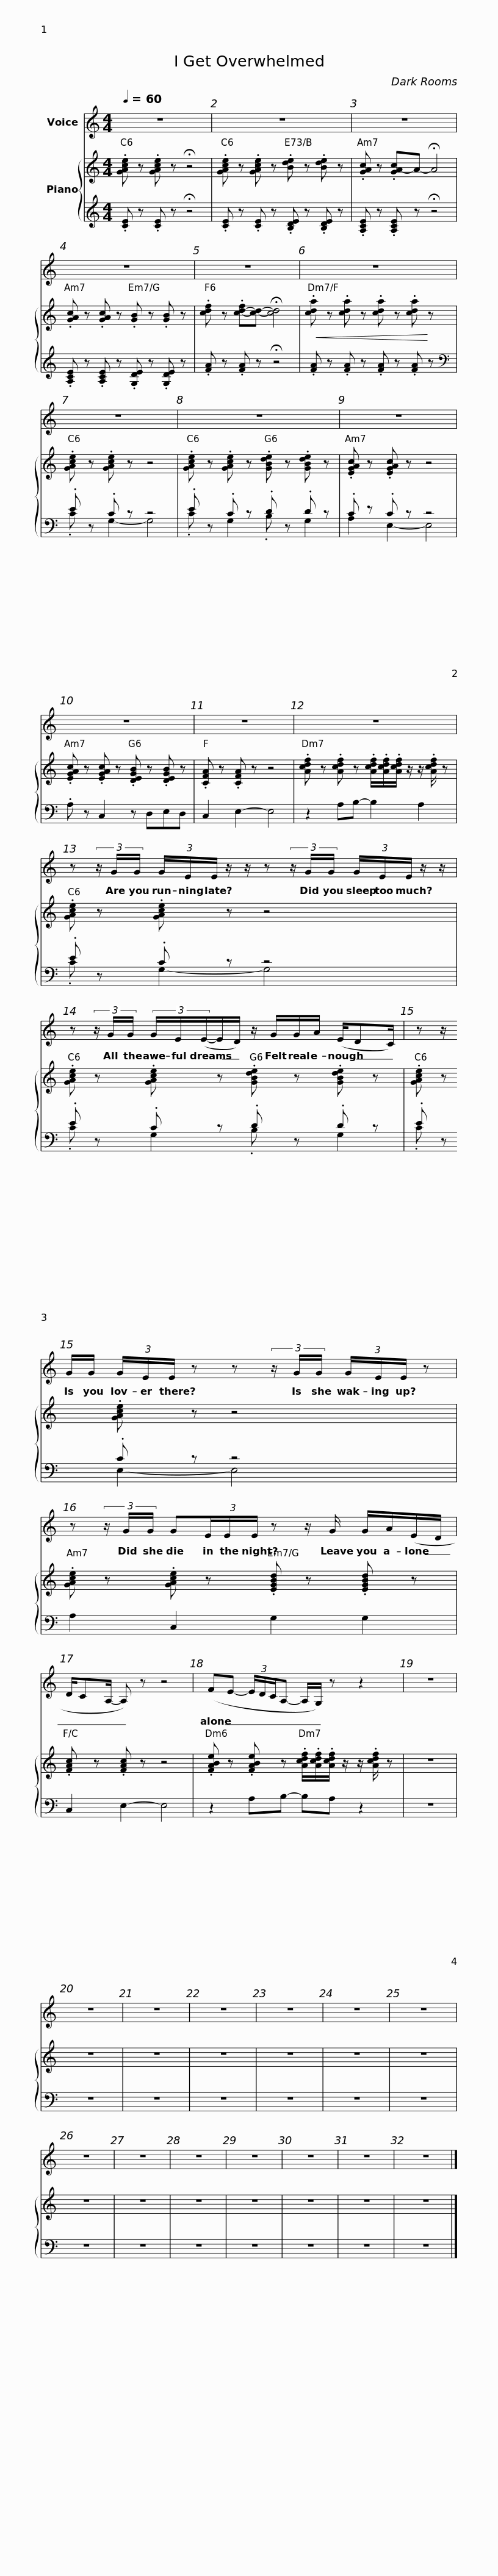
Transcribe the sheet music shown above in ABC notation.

X:1
%%score 1 { 2 | ( 3 4 ) }
L:1/8
Q:1/4=60
M:4/4
I:linebreak $
K:C
V:1 treble
V:2 treble
V:3 treble
V:4 treble
V:1
 z8 | z8 | z8 | z8 | z8 |$ %5
 z8 | z8 | z8 | z8 |$ z8 | %10
 z8 | z8 |$ z (3z/ G/G/ (3G/E/E/ z/ z/ z (3z/ G/G/ (3G/E/E/ z/ z/ |$ z (3z/ G/G/ (3G/E/(E/-E/D/) z/ G/G/A/ (E/DC/) | z (3z/ G/G/ (3G/E/E/ z z (3z/ G/G/ (3G/E/E/ z |$ %15
 z (3z/ G/G/ G(3E/E/E/ z z/ G/ G/A/(E/D/ | D/CA,/- A,) z z4 | (FE- (3E/D/C/A,- A,/G,/) z z2 |$ z8 | z8 | %20
 z8 | z8 | z8 | z8 | z8 | %25
 z8 | z8 | z8 | z8 | z8 | %30
 z8 | z8 |] %32
V:2
 .[GAce] z .[GAce] z !fermata!z4 | .[GAce] z .[GAce] z .[Bde] z .[Bde] z | .[GAc] z .[GA-c]A- !fermata!A4 | .[GAc] z .[GAc] z .[GB] z .[GB] z | .[cdf] z .[c-d-f][cd]- !fermata![cd]4 |$ %5
!<(! .[cda] z .[cda] z .[cda] z .[cda]!<)! z | .[GAce] z .[GAce] z z4 | .[GAce] z .[GAce] z .[GBde] z .[GBde] z | .[EGAc] z .[EGAc] z z4 |$ .[EGAc] z .[EGAc] z .[DEGB] z .[DEGB] z | %10
 .[CFA] z .[CFA] z z4 | .[Acdf] z .[Acdf] z .[Acdf]/.[Acdf]/.[Acdf]/ z/ z/ .[Acdf]/ z |$ .[GAce] z .[GAce] z z4 |$ .[GAce] z .[GAce] z .[GBde] z .[GBde] z | .[GAce] z .[GAce] z z4 |$ %15
 .[GAce] z .[GAce] z .[EGBd] z .[EGBd] z | .[FAc] z .[FAc] z z4 | .[FABe] z .[FABe] z .[Acdf]/.[Acdf]/.[Acdf]/ z/ z/ .[Acdf]/ z |$ z8 | z8 | %20
 z8 | z8 | z8 | z8 | z8 | %25
 z8 | z8 | z8 | z8 | z8 | %30
 z8 | z8 |] %32
V:3
 .[CE] z .[CE] z !fermata!z4 | .[CE] z .[CE] z .[B,DE] z .[B,DE] z | .[A,CE] z .[A,CE] z !fermata!z4 | .[A,CE] z .[A,CE] z .[G,DE] z .[G,DE] z | .[FA] z .[FA] z !fermata!z4 |$ %5
 .[FA] z .[FA] z .[FA] z .[FA] z |[K:bass] .E z .C z z4 | .E z .C z .D z .D z | .C z .C z z4 |$ .A, z C,2 z D,E,D, | %10
 C,2 E,2- E,4 | z2 A,B,- B,2 A,2 |$ .E z .C z z4 |$ .E z .C z .D z .D z | .E z .C z z4 |$ %15
 A,2 C,2 G,2 G,2 | C,2 E,2- E,4 | z2 A,B,- B,A, z2 |$ z8 | z8 | %20
 z8 | z8 | z8 | z8 | z8 | %25
 z8 | z8 | z8 | z8 | z8 | %30
 z8 | z8 |] %32
V:4
 x8 | x8 | x8 | x8 | x8 |$ %5
 x8 |[K:bass] .C z G,2- G,4 | .C z G,2 .B, z G,2 | A,2 E,2- E,4 |$ x8 | %10
 x8 | x8 |$ .C z G,2- G,4 |$ .C z G,2 .B, z G,2 | .C z E,2- E,4 |$ %15
 x8 | x8 | x8 |$ x8 | x8 | %20
 x8 | x8 | x8 | x8 | x8 | %25
 x8 | x8 | x8 | x8 | x8 | %30
 x8 | x8 |] %32
